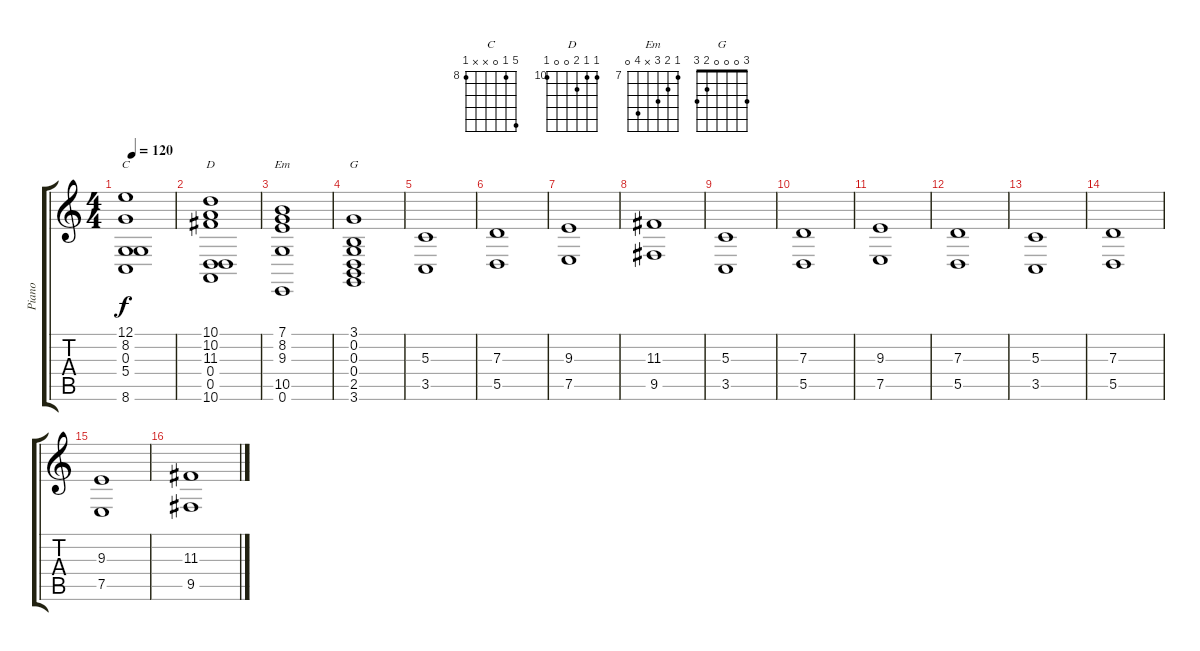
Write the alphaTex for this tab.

\track ("Piano" "Piano") {instrument acousticgrandpiano}
\staff {score tabs}
\tuning (E4 B3 G3 D3 A2 E2) {hide}
\chord ("C" 12 8 0 x x 8) {firstfret 8}
\chord ("D" 10 10 11 0 0 10) {firstfret 10}
\chord ("Em" 7 8 9 x 10 0) {firstfret 7}
\chord ("G" 3 0 0 0 2 3)
\ts (4 4)
\tempo 120
\clef g2
\ks c
(12.1 8.2 0.3 5.4 8.6).1{ch "C" dy f} |
(10.1 10.2 11.3 0.4 0.5 10.6).1{ch "D"} |
(7.1 8.2 9.3 10.5 0.6).1{ch "Em"} |
(3.1 0.2 0.3 0.4 2.5 3.6).1{ch "G"} |
(5.3 3.5).1 |
(7.3 5.5).1 |
(9.3 7.5).1 |
(11.3 9.5).1 |
(5.3 3.5).1 |
(7.3 5.5).1 |
(9.3 7.5).1 |
(7.3 5.5).1 |
(5.3 3.5).1 |
(7.3 5.5).1 |
(9.3 7.5).1 |
(11.3 9.5).1
